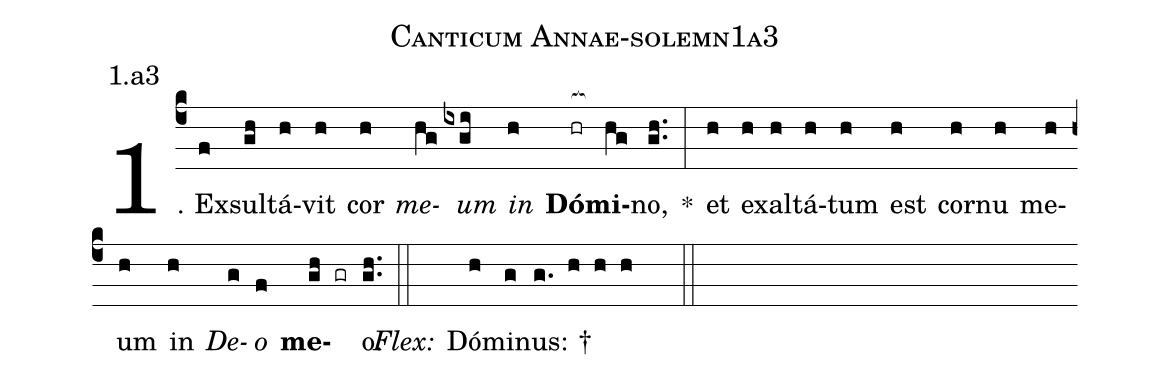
name: Canticum Annae-solemn1a3;
annotation: 1.a3;
%%
(c4)1. Ex(f)sul(gh)tá(h)vit(h) cor(h) <i>me</i>(hg)<i>um</i>(ixgi) <i>in</i>(h) <b>Dó</b>(hr[ocb:1{])<b>mi</b>(hg[ocb:0}])no,(gh..) *(:) et(h) ex(h)al(h)tá(h)tum(h) est(h) cor(h)nu(h) me(h)um(h) in(h) <i>De</i>(g)<i>o</i>(f) <b>me</b>(gh gr)o.(gh..) (::)
<i>Flex:</i>()  Dó(h)mi(g)nus: †(g. h h h  ::)
